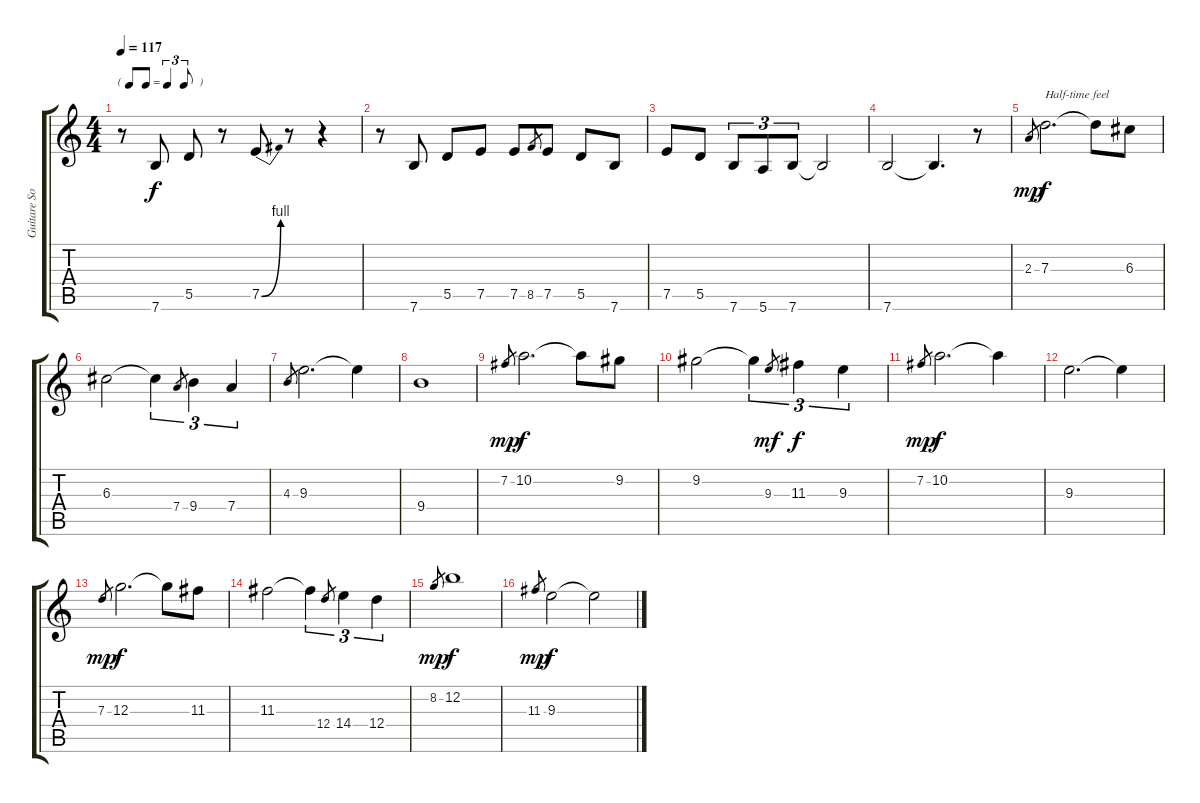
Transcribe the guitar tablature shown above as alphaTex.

\track ("Guitare Solo" "Guitare So") {instrument distortionguitar}
\staff {score tabs}
\tuning (E4 B3 G3 D3 A2 E2) {hide}
\ts (4 4)
\tf triplet8th
\tempo 117
\clef g2
\ks c
r.8{dy f} 7.6.8 5.5.8 r.8 7.5{be (bend 0 0 60 4)}.8 r.8 r.4 |
r.8 7.6.8 5.5.8 7.5.8 7.5.8 8.5.8{gr} 7.5.8 5.5.8 7.6.8 |
7.5.8 5.5.8 7.6.8{tu (3 2)} 5.6.8{tu (3 2)} 7.6.8{tu (3 2)} 7.6{t}.2 |
7.6.2 7.6{t}.4{d} r.8 |
2.3.8{gr dy mp} 7.3.2{d txt "Half-time feel" dy f} 7.3{t}.8 6.3.8 |
6.3.2 6.3{t}.4{tu (3 2)} 7.4.8{gr} 9.4.4{tu (3 2)} 7.4.4{tu (3 2)} |
4.3.8{gr} 9.3.2{d} 9.3{t}.4 |
9.4.1 |
7.2.8{gr dy mp} 10.2.2{d dy f} 10.2{t}.8 9.2.8 |
9.2.2 9.2{t}.4{tu (3 2)} 9.3.8{gr dy mf} 11.3.4{tu (3 2) dy f} 9.3.4{tu (3 2)} |
7.2.8{gr dy mp} 10.2.2{d dy f} 10.2{t}.4 |
9.3.2{d} 9.3{t}.4 |
7.3.8{gr dy mp} 12.3.2{d dy f} 12.3{t}.8 11.3.8 |
11.3.2 11.3{t}.4{tu (3 2)} 12.4.8{gr} 14.4.4{tu (3 2)} 12.4.4{tu (3 2)} |
8.2.8{gr dy mp} 12.2.1{dy f} |
11.3.8{gr dy mp} 9.3.2{dy f} 9.3{t}.2
